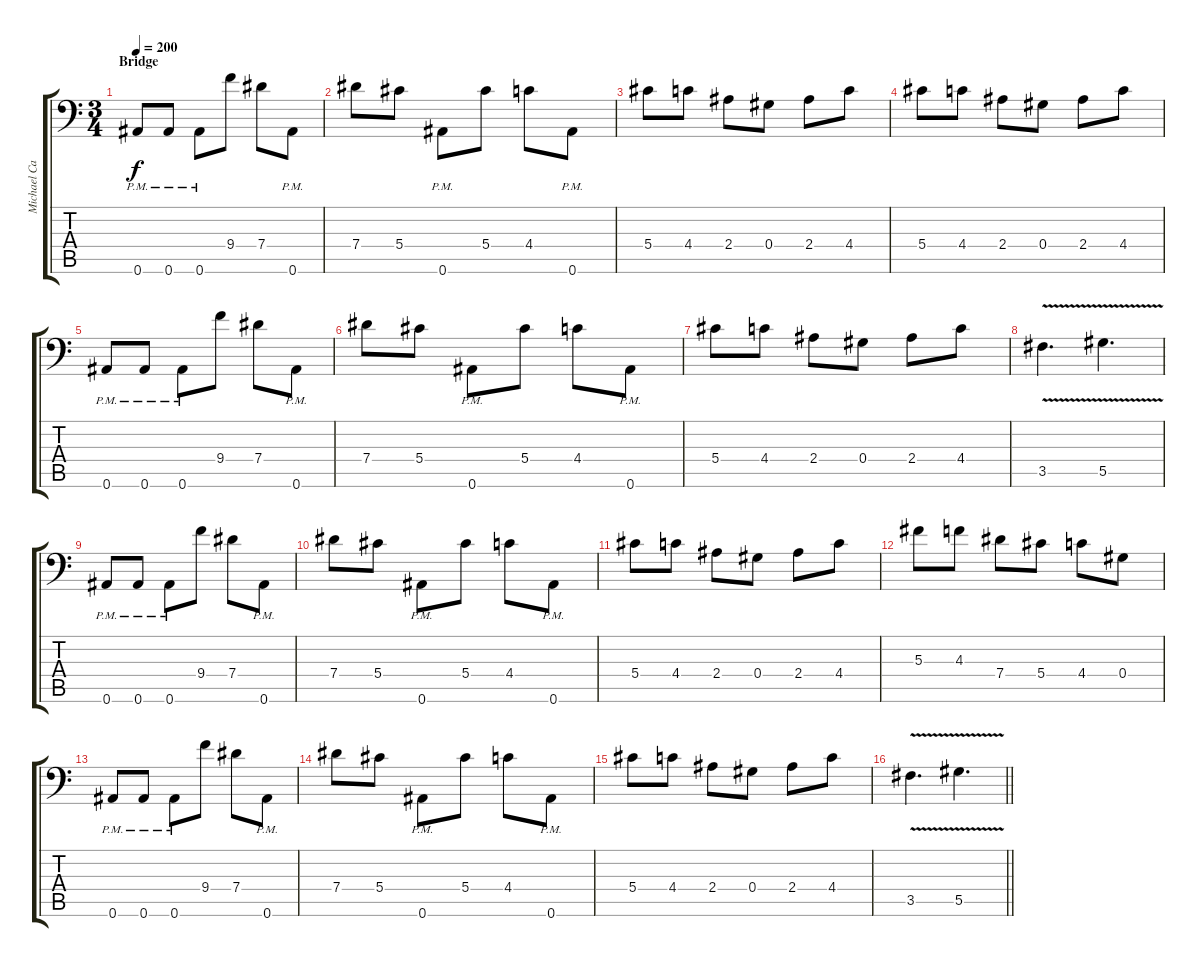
\track ("Michael Cassello" "Michael Ca") {instrument distortionguitar}
\staff {score tabs}
\tuning (Bb3 F3 Db3 Ab2 Eb2 Bb1) {hide}
\ts (3 4)
\section ("" "Bridge")
\tempo 200
\clef f4
\ks c
0.6{pm}.8{dy f} 0.6{pm}.8 0.6{pm}.8 9.4.8 7.4.8 0.6{pm}.8 |
7.4.8 5.4.8 0.6{pm}.8 5.4.8 4.4.8 0.6{pm}.8 |
5.4.8 4.4.8 2.4.8 0.4.8 2.4.8 4.4.8 |
5.4.8 4.4.8 2.4.8 0.4.8 2.4.8 4.4.8 |
0.6{pm}.8 0.6{pm}.8 0.6{pm}.8 9.4.8 7.4.8 0.6{pm}.8 |
7.4.8 5.4.8 0.6{pm}.8 5.4.8 4.4.8 0.6{pm}.8 |
5.4.8 4.4.8 2.4.8 0.4.8 2.4.8 4.4.8 |
3.5{v}.4{d} 5.5{v}.4{d} |
0.6{pm}.8 0.6{pm}.8 0.6{pm}.8 9.4.8 7.4.8 0.6{pm}.8 |
7.4.8 5.4.8 0.6{pm}.8 5.4.8 4.4.8 0.6{pm}.8 |
5.4.8 4.4.8 2.4.8 0.4.8 2.4.8 4.4.8 |
5.3.8 4.3.8 7.4.8 5.4.8 4.4.8 0.4.8 |
0.6{pm}.8 0.6{pm}.8 0.6{pm}.8 9.4.8 7.4.8 0.6{pm}.8 |
7.4.8 5.4.8 0.6{pm}.8 5.4.8 4.4.8 0.6{pm}.8 |
5.4.8 4.4.8 2.4.8 0.4.8 2.4.8 4.4.8 |
\barLineRight lightlight
3.5{v}.4{d} 5.5{v}.4{d}
